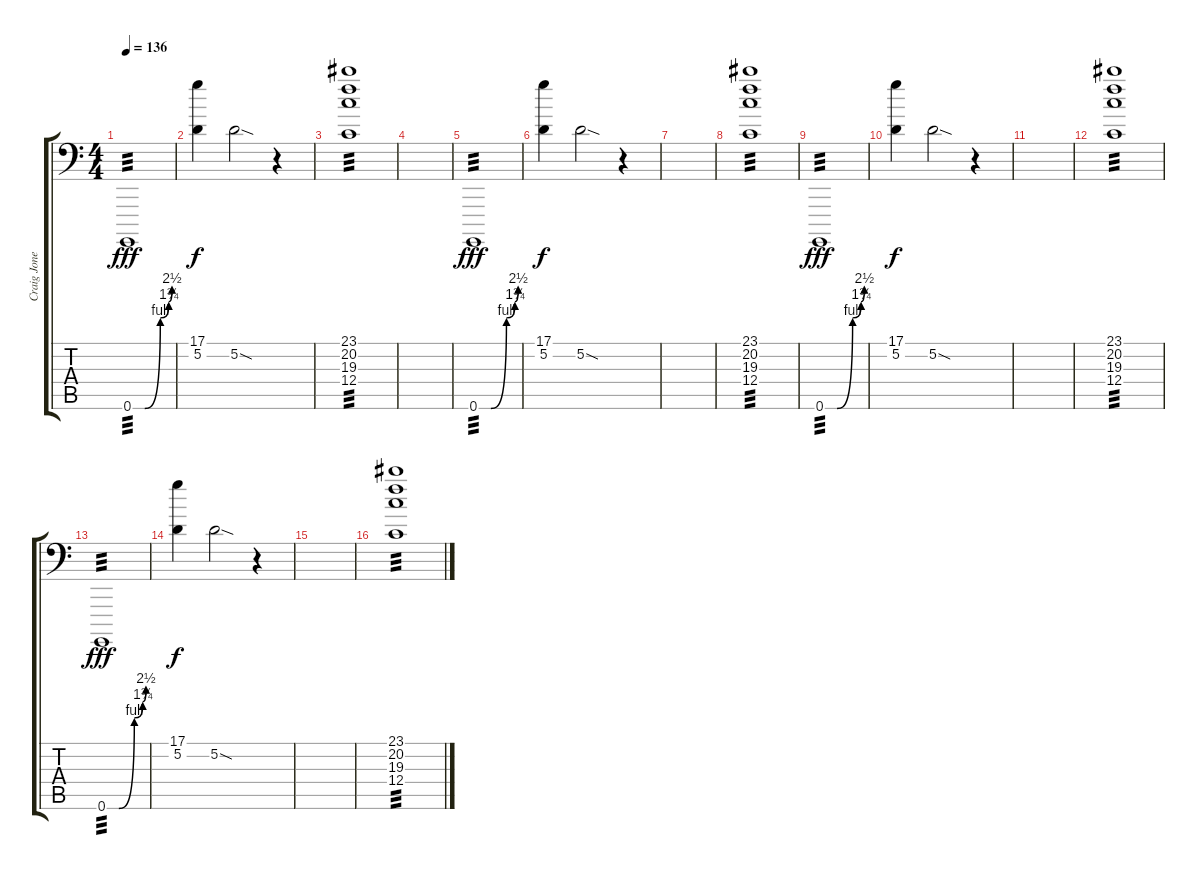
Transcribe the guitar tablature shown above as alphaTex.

\track ("Craig Jones" "Craig Jone") {instrument acousticgrandpiano}
\staff {score tabs}
\tuning (D4 A3 F3 C3 G2 G0) {hide}
\ts (4 4)
\tempo 136
\clef f4
\ks c
0.6{be (custom 0 0 18 0 42 4 55 7 60 10)}.1{tp 3 dy fff volume 16 instrument telephonering} |
(17.1 5.2).4{dy f volume 12 instrument applause} 5.2{sod}.2{instrument lead2sawtooth} r.4 |
(23.1 20.2 19.3 12.4).1{tp 3 instrument helicopter} |
|
0.6{be (custom 0 0 18 0 42 4 55 7 60 10)}.1{tp 3 dy fff volume 16 instrument telephonering} |
(17.1 5.2).4{dy f volume 12 instrument applause} 5.2{sod}.2{instrument lead2sawtooth} r.4 |
|
(23.1 20.2 19.3 12.4).1{tp 3 instrument helicopter} |
0.6{be (custom 0 0 18 0 42 4 55 7 60 10)}.1{tp 3 dy fff volume 16 instrument telephonering} |
(17.1 5.2).4{dy f volume 12 instrument applause} 5.2{sod}.2{instrument lead2sawtooth} r.4 |
|
(23.1 20.2 19.3 12.4).1{tp 3 instrument helicopter} |
0.6{be (custom 0 0 18 0 42 4 55 7 60 10)}.1{tp 3 dy fff volume 16 instrument telephonering} |
(17.1 5.2).4{dy f volume 12 instrument applause} 5.2{sod}.2{instrument lead2sawtooth} r.4 |
|
(23.1 20.2 19.3 12.4).1{tp 3 instrument helicopter}
